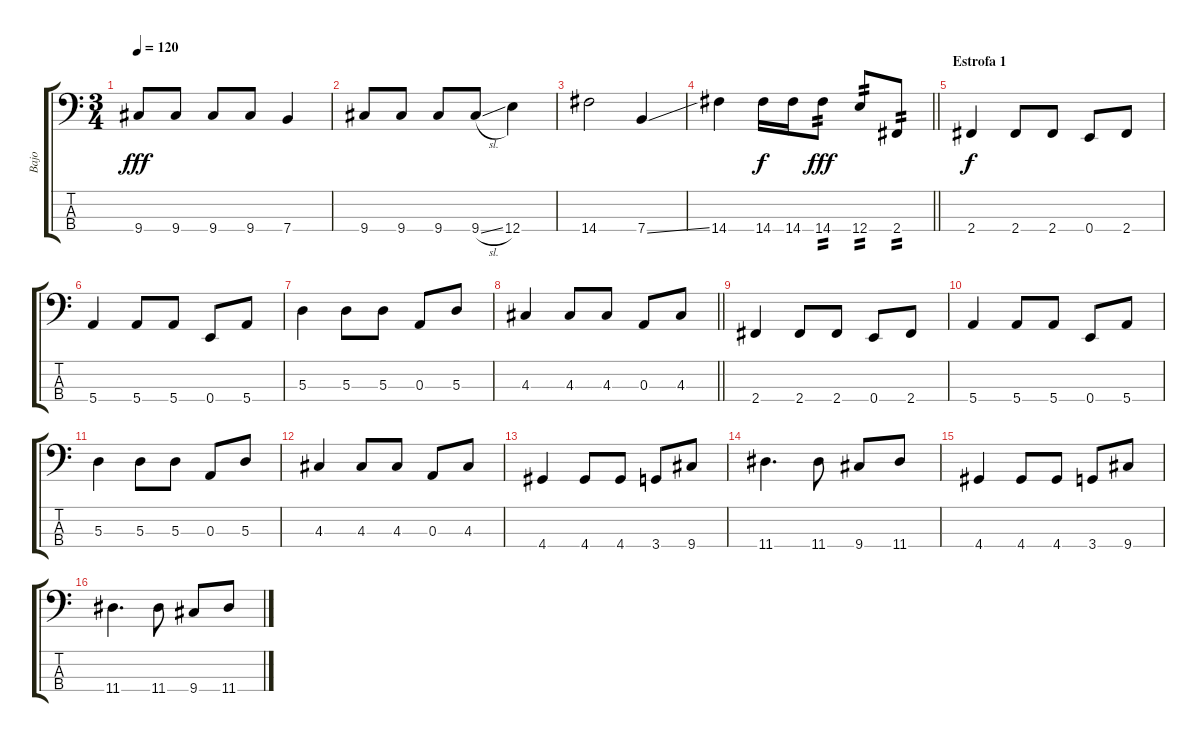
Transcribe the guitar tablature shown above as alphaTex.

\track ("Bajo" "Bajo") {instrument electricbasspick}
\staff {score tabs}
\tuning (G2 D2 A1 E1) {hide}
\ts (3 4)
\tempo 120
\clef f4
\ks c
9.4.8{dy fff} 9.4.8 9.4.8 9.4.8 7.4.4 |
9.4.8 9.4.8 9.4.8 9.4{sl}.8 12.4.4 |
14.4.2 7.4{ss}.4 |
\barLineRight lightlight
14.4.4 14.4.16{dy f} 14.4.16 14.4.8{tp 2 dy fff} 12.4.8{tp 2} 2.4.8{tp 2} |
\section ("" "Estrofa 1")
2.4.4{dy f} 2.4.8 2.4.8 0.4.8 2.4.8 |
5.4.4 5.4.8 5.4.8 0.4.8 5.4.8 |
5.3.4 5.3.8 5.3.8 0.3.8 5.3.8 |
\barLineRight lightlight
4.3.4 4.3.8 4.3.8 0.3.8 4.3.8 |
2.4.4 2.4.8 2.4.8 0.4.8 2.4.8 |
5.4.4 5.4.8 5.4.8 0.4.8 5.4.8 |
5.3.4 5.3.8 5.3.8 0.3.8 5.3.8 |
4.3.4 4.3.8 4.3.8 0.3.8 4.3.8 |
4.4.4 4.4.8 4.4.8 3.4.8 9.4.8 |
11.4.4{d} 11.4.8 9.4.8 11.4.8 |
4.4.4 4.4.8 4.4.8 3.4.8 9.4.8 |
11.4.4{d} 11.4.8 9.4.8 11.4.8
